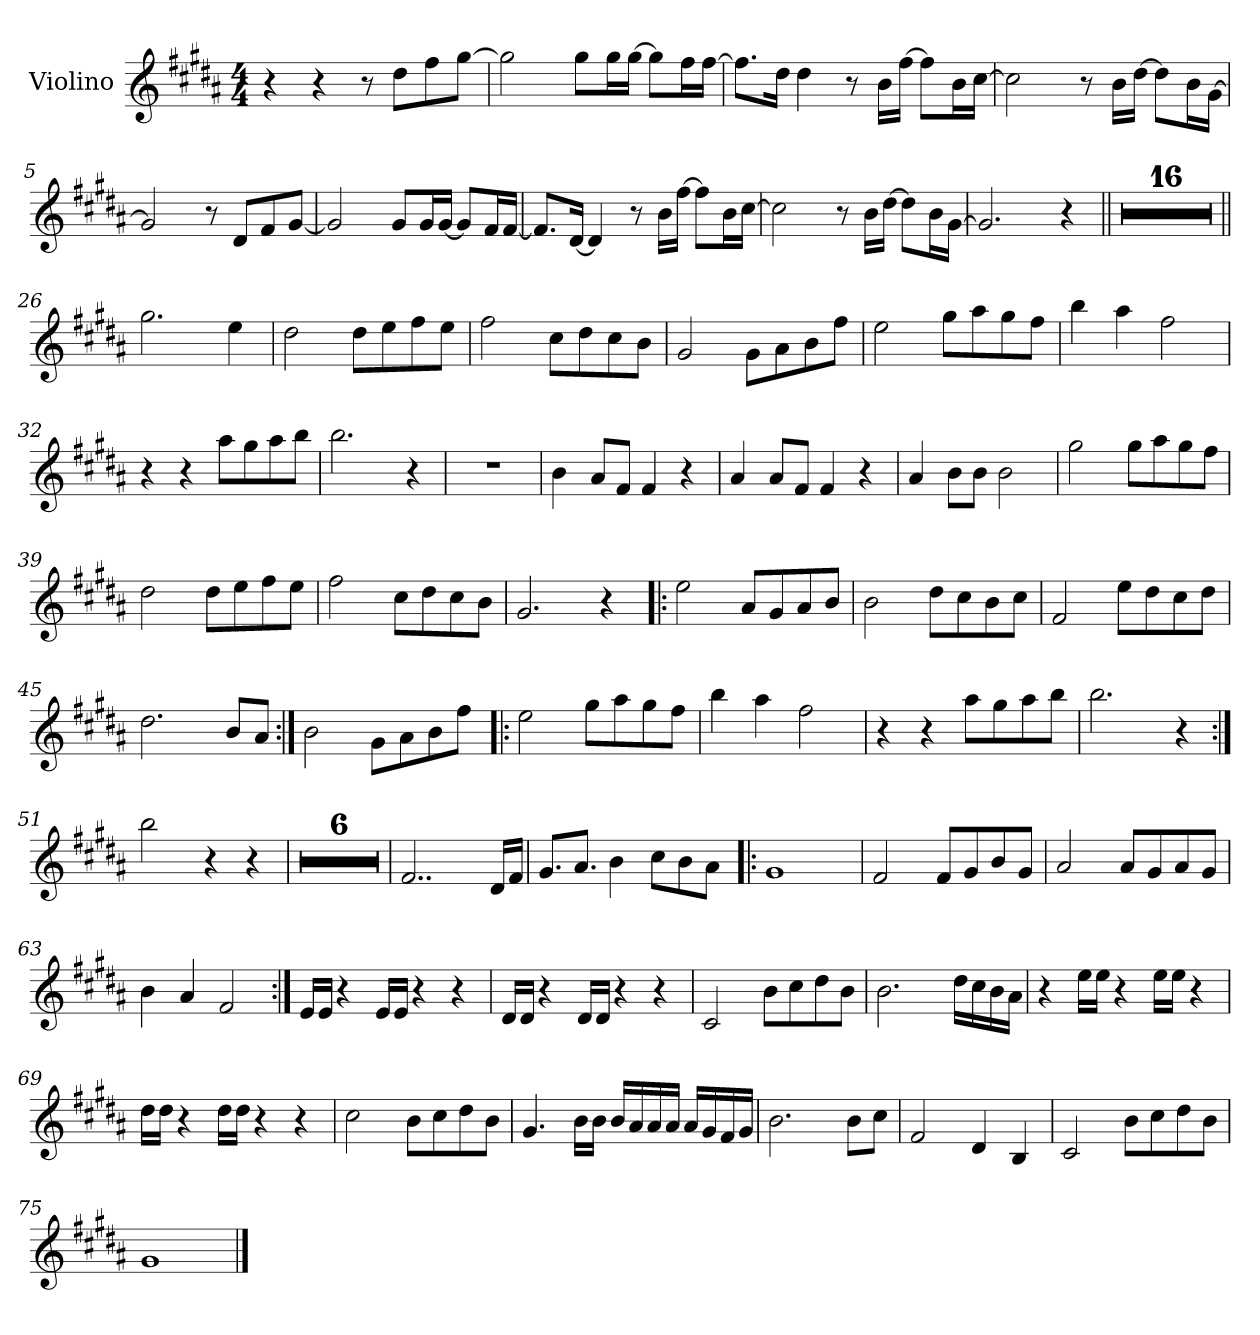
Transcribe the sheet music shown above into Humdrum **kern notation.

**kern
*part1
*staff1
*I"Violino
*I'Vln.
*clefG2
*k[f#c#g#d#a#]
*M4/4
*MM62
=1
4r
4r
8r
8dd#\L
8ff#\
[8gg#\J
=2
2gg#\]
8gg#\L
16gg#\L
[16gg#\JJ
8gg#\L]
16ff#\L
[16ff#\JJ
=3
8.ff#\L]
16dd#\Jk
4dd#\
8r
16b\LL
[16ff#\JJ
8ff#\L]
16b\L
[16cc#\JJ
=4
2cc#\]
8r
16b\LL
[16dd#\JJ
8dd#\L]
16b\L
[16g#\JJ
=5
2g#/]
8r
8d#/L
8f#/
[8g#/J
!!LO:LB:g=z
=6
2g#/]
8g#/L
16g#/L
[16g#/JJ
8g#/L]
16f#/L
[16f#/JJ
=7
8.f#/L]
[16d#/Jk
4d#/]
8r
16b\LL
[16ff#\JJ
8ff#\L]
16b\L
[16cc#\JJ
=8
2cc#\]
8r
16b\LL
[16dd#\JJ
8dd#\L]
16b\L
[16g#\JJ
=9
2.g#/]
4r
=10||
1r
=11
1r
=12
1r
=13
1r
=14
1r
=15
1r
=16
1r
=17
1r
=18
1r
=19
1r
=20
1r
=21
1r
=22
1r
=23
1r
=24
1r
=25
1r
=26||
2.gg#\
4ee\
=27
2dd#\
8dd#\L
8ee\
8ff#\
8ee\J
!!LO:LB:g=z
=28
2ff#\
8cc#\L
8dd#\
8cc#\
8b\J
=29
2g#/
8g#\L
8a#\
8b\
8ff#\J
=30
2ee\
8gg#\L
8aa#\
8gg#\
8ff#\J
=31
4bb\
4aa#\
2ff#\
=32
4r
4r
8aa#\L
8gg#\
8aa#\
8bb\J
=33
2.bb\
4r
=34
1r
=35
4b\
8a#/L
8f#/J
4f#/
4r
!!LO:LB:g=z
=36
4a#/
8a#/L
8f#/J
4f#/
4r
=37
4a#/
8b\L
8b\J
2b\
=38
2gg#\
8gg#\L
8aa#\
8gg#\
8ff#\J
=39
2dd#\
8dd#\L
8ee\
8ff#\
8ee\J
=40
2ff#\
8cc#\L
8dd#\
8cc#\
8b\J
=41
2.g#/
4r
=42!|:
2ee\
8a#/L
8g#/
8a#/
8b/J
!!LO:LB:g=z
=43
2b\
8dd#\L
8cc#\
8b\
8cc#\J
=44
2f#/
8ee\L
8dd#\
8cc#\
8dd#\J
=45
2.dd#\
8b/L
8a#/J
=46:|!
2b\
8g#\L
8a#\
8b\
8ff#\J
=47!|:
2ee\
8gg#\L
8aa#\
8gg#\
8ff#\J
=48
4bb\
4aa#\
2ff#\
=49
4r
4r
8aa#\L
8gg#\
8aa#\
8bb\J
!!LO:LB:g=z
=50
2.bb\
4r
=51:|!
2bb\
4r
4r
=52
1r
=53
1r
=54
1r
=55
1r
=56
1r
=57
1r
=58
2..f#/
16d#/LL
16f#/JJ
=59
8.g#/L
8.a#/J
4b\
8cc#\L
8b\
8a#\J
=60!|:
1g#
=61
2f#/
8f#/L
8g#/
8b/
8g#/J
=62
2a#/
8a#/L
8g#/
8a#/
8g#/J
!!LO:LB:g=z
=63
4b\
4a#/
2f#/
=64:|!
16e/LL
16e/JJ
4r
16e/LL
16e/JJ
4r
4r
=65
16d#/LL
16d#/JJ
4r
16d#/LL
16d#/JJ
4r
4r
=66
2c#/
8b\L
8cc#\
8dd#\
8b\J
=67
2.b\
16dd#\LL
16cc#\
16b\
16a#\JJ
=68
4r
16ee\LL
16ee\JJ
4r
16ee\LL
16ee\JJ
4r
!!LO:LB:g=z
=69
16dd#\LL
16dd#\JJ
4r
16dd#\LL
16dd#\JJ
4r
4r
=70
2cc#\
8b\L
8cc#\
8dd#\
8b\J
=71
4.g#/
16b\LL
16b\JJ
16b/LL
16a#/
16a#/
16a#/JJ
16a#/LL
16g#/
16f#/
16g#/JJ
=72
2.b\
8b\L
8cc#\J
=73
2f#/
4d#/
4B/
=74
2c#/
8b\L
8cc#\
8dd#\
8b\J
=75
1g#
==
*-
